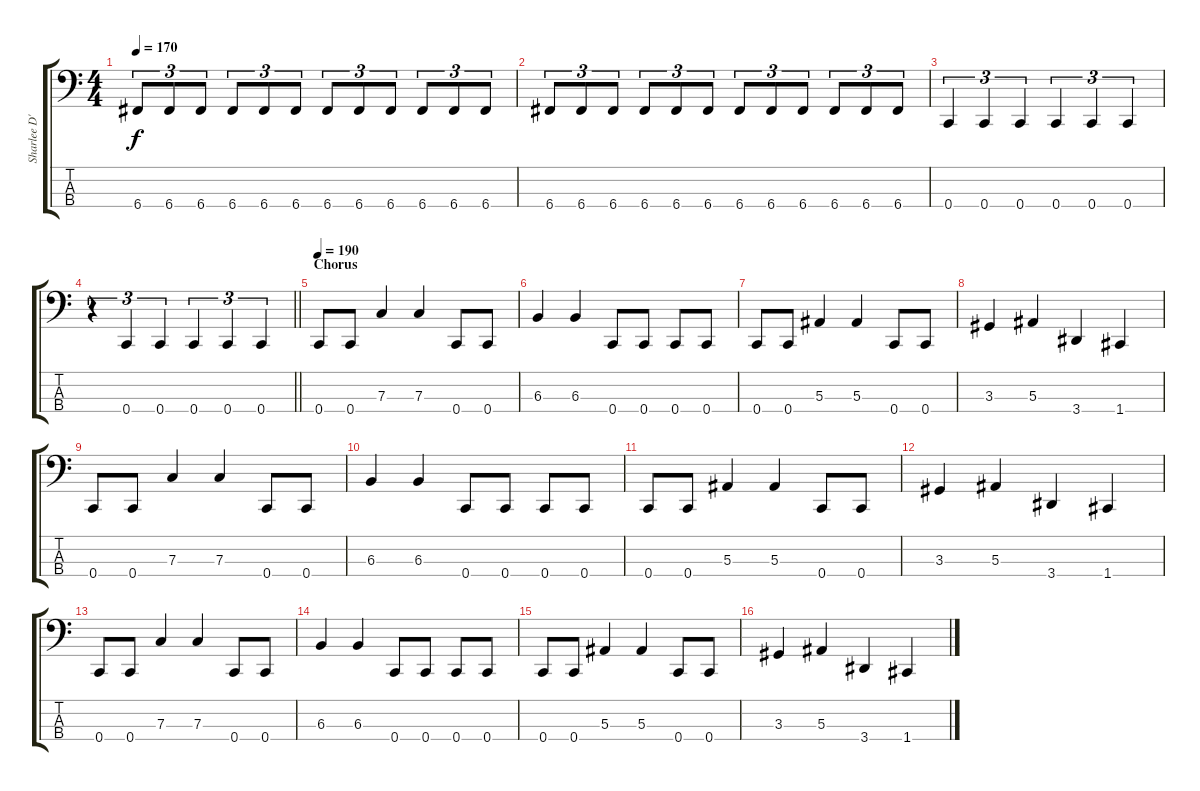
\track ("Sharlee D'Angelo" "Sharlee D'") {instrument electricbasspick}
\staff {score tabs}
\tuning (Eb2 Bb1 F1 C1) {hide}
\ts (4 4)
\tempo 170
\clef f4
\ks c
6.4.8{tu (3 2) dy f} 6.4.8{tu (3 2)} 6.4.8{tu (3 2)} 6.4.8{tu (3 2)} 6.4.8{tu (3 2)} 6.4.8{tu (3 2)} 6.4.8{tu (3 2)} 6.4.8{tu (3 2)} 6.4.8{tu (3 2)} 6.4.8{tu (3 2)} 6.4.8{tu (3 2)} 6.4.8{tu (3 2)} |
6.4.8{tu (3 2)} 6.4.8{tu (3 2)} 6.4.8{tu (3 2)} 6.4.8{tu (3 2)} 6.4.8{tu (3 2)} 6.4.8{tu (3 2)} 6.4.8{tu (3 2)} 6.4.8{tu (3 2)} 6.4.8{tu (3 2)} 6.4.8{tu (3 2)} 6.4.8{tu (3 2)} 6.4.8{tu (3 2)} |
0.4.4{tu (3 2)} 0.4.4{tu (3 2)} 0.4.4{tu (3 2)} 0.4.4{tu (3 2)} 0.4.4{tu (3 2)} 0.4.4{tu (3 2)} |
\barLineRight lightlight
r.4{tu (3 2)} 0.4.4{tu (3 2)} 0.4.4{tu (3 2)} 0.4.4{tu (3 2)} 0.4.4{tu (3 2)} 0.4.4{tu (3 2)} |
\section ("" "Chorus")
\tempo 190
0.4.8 0.4.8 7.3.4 7.3.4 0.4.8 0.4.8 |
6.3.4 6.3.4 0.4.8 0.4.8 0.4.8 0.4.8 |
0.4.8 0.4.8 5.3.4 5.3.4 0.4.8 0.4.8 |
3.3.4 5.3.4 3.4.4 1.4.4 |
0.4.8 0.4.8 7.3.4 7.3.4 0.4.8 0.4.8 |
6.3.4 6.3.4 0.4.8 0.4.8 0.4.8 0.4.8 |
0.4.8 0.4.8 5.3.4 5.3.4 0.4.8 0.4.8 |
3.3.4 5.3.4 3.4.4 1.4.4 |
0.4.8 0.4.8 7.3.4 7.3.4 0.4.8 0.4.8 |
6.3.4 6.3.4 0.4.8 0.4.8 0.4.8 0.4.8 |
0.4.8 0.4.8 5.3.4 5.3.4 0.4.8 0.4.8 |
3.3.4 5.3.4 3.4.4 1.4.4
